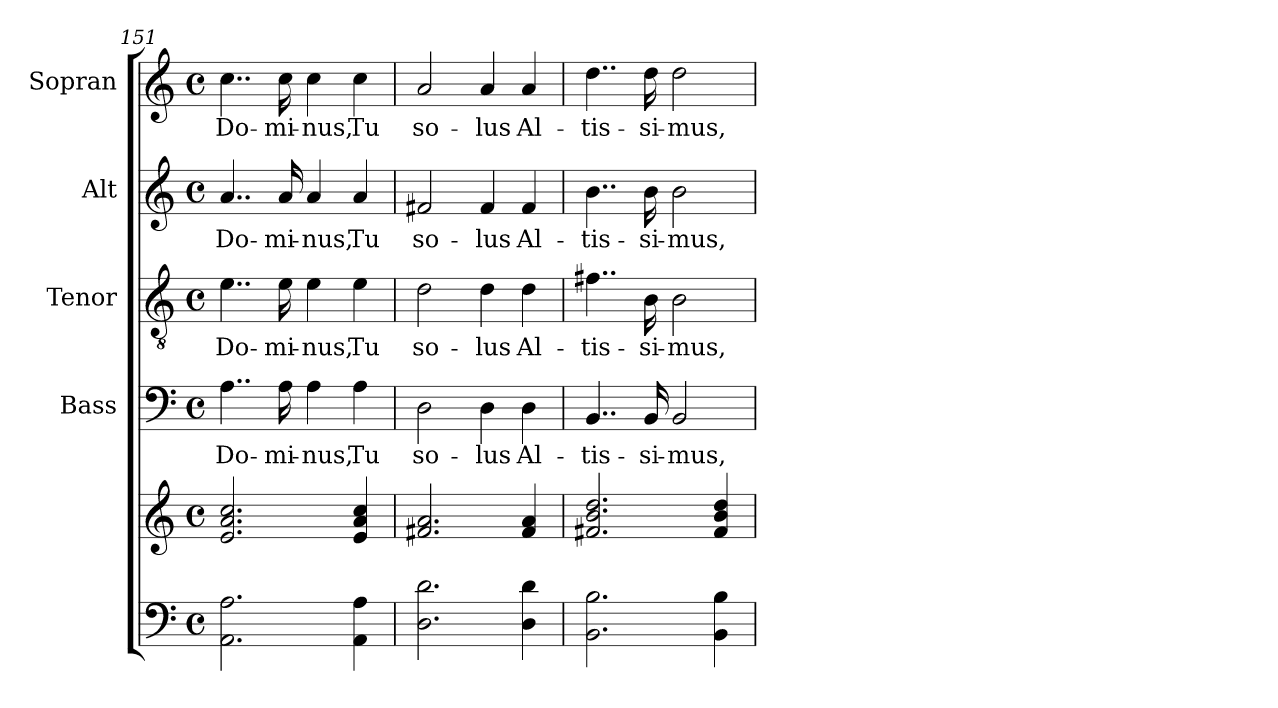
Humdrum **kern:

**kern	**kern	**kern	**text	**kern	**text	**kern	**text	**kern	**text
*part5	*part5	*part4	*part4	*part3	*part3	*part2	*part2	*part1	*part1
*staff6	*staff5	*staff4	*staff4	*staff3	*staff3	*staff2	*staff2	*staff1	*staff1
*	*	*I"Bass	*	*I"Tenor	*	*I"Alt	*	*I"Sopran	*
*	*	*I'B.	*	*I'T.	*	*I'A.	*	*I'S.	*
*clefF4	*clefG2	*clefF4	*	*clefGv2	*	*clefG2	*	*clefG2	*
*k[]	*k[]	*k[]	*	*k[]	*	*k[]	*	*k[]	*
*C:	*C:	*C:	*	*C:	*	*C:	*	*C:	*
*M4/4	*M4/4	*M4/4	*	*M4/4	*	*M4/4	*	*M4/4	*
*met(c)	*met(c)	*met(c)	*	*met(c)	*	*met(c)	*	*met(c)	*
=151	=151	=151	=151	=151	=151	=151	=151	=151	=151
!	!	!	!LO:LY:b	!	!LO:LY:b	!	!LO:LY:b	!	!LO:LY:b
2.AA\ 2.A\	2.e/ 2.a/ 2.cc/	4..A\	Do-	4..e\	Do-	4..a/	Do-	4..cc\	Do-
!	!	!	!LO:LY:b	!	!LO:LY:b	!	!LO:LY:b	!	!LO:LY:b
.	.	16A\	-mi-	16e\	-mi-	16a/	-mi-	16cc\	-mi-
!	!	!	!LO:LY:b	!	!LO:LY:b	!	!LO:LY:b	!	!LO:LY:b
.	.	4A\	-nus,	4e\	-nus,	4a/	-nus,	4cc\	-nus,
!	!	!	!LO:LY:b	!	!LO:LY:b	!	!LO:LY:b	!	!LO:LY:b
4AA\ 4A\	4e/ 4a/ 4cc/	4A\	Tu	4e\	Tu	4a/	Tu	4cc\	Tu
=152	=152	=152	=152	=152	=152	=152	=152	=152	=152
!	!	!	!LO:LY:b	!	!LO:LY:b	!	!LO:LY:b	!	!LO:LY:b
2.D\ 2.d\	2.f#X/ 2.a/	2D\	so-	2d\	so-	2f#X/	so-	2a/	so-
!	!	!	!LO:LY:b	!	!LO:LY:b	!	!LO:LY:b	!	!LO:LY:b
.	.	4D\	-lus	4d\	-lus	4f#/	-lus	4a/	-lus
!	!	!	!LO:LY:b	!	!LO:LY:b	!	!LO:LY:b	!	!LO:LY:b
4D\ 4d\	4f#/ 4a/	4D\	Al-	4d\	Al-	4f#/	Al-	4a/	Al-
=153	=153	=153	=153	=153	=153	=153	=153	=153	=153
!	!	!	!LO:LY:b	!	!LO:LY:b	!	!LO:LY:b	!	!LO:LY:b
2.BB\ 2.B\	2.f#X/ 2.b/ 2.dd/	4..BB/	-tis-	4..f#X\	-tis-	4..b\	-tis-	4..dd\	-tis-
!	!	!	!LO:LY:b	!	!LO:LY:b	!	!LO:LY:b	!	!LO:LY:b
.	.	16BB/	-si-	16B\	-si-	16b\	-si-	16dd\	-si-
!	!	!	!LO:LY:b	!	!LO:LY:b	!	!LO:LY:b	!	!LO:LY:b
.	.	2BB/	-mus,	2B\	-mus,	2b\	-mus,	2dd\	-mus,
4BB\ 4B\	4f#/ 4b/ 4dd/	.	.	.	.	.	.	.	.
=	=	=	=	=	=	=	=	=	=
*-	*-	*-	*-	*-	*-	*-	*-	*-	*-
